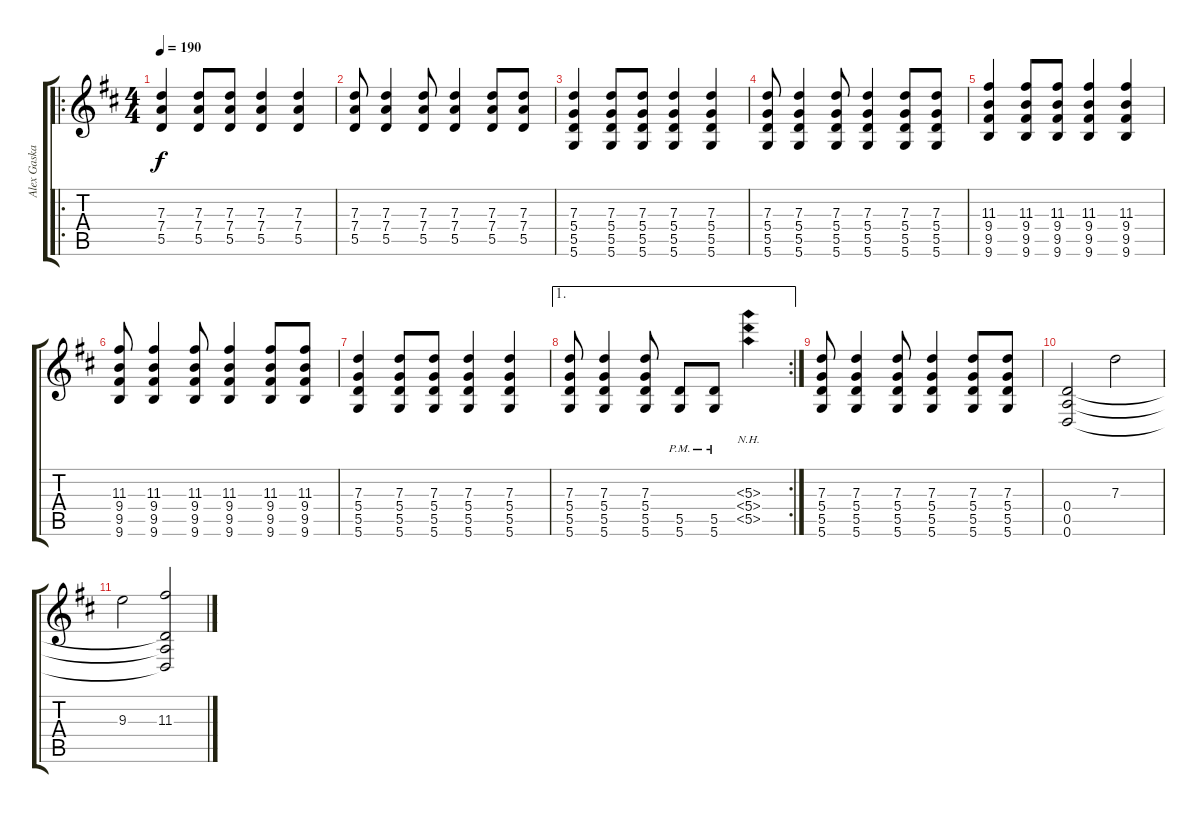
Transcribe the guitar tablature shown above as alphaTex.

\track ("Alex Gaskarth" "Alex Gaska") {instrument distortionguitar}
\staff {score tabs}
\tuning (E4 B3 G3 D3 A2 D2) {hide}
\ro
\ts (4 4)
\tempo 190
\clef g2
\ks d
(7.3 7.4 5.5).4{dy f} (7.3 7.4 5.5).8 (7.3 7.4 5.5).8 (7.3 7.4 5.5).4 (7.3 7.4 5.5).4 |
(7.3 7.4 5.5).8 (7.3 7.4 5.5).4 (7.3 7.4 5.5).8 (7.3 7.4 5.5).4 (7.3 7.4 5.5).8 (7.3 7.4 5.5).8 |
(7.3 5.4 5.5 5.6).4 (7.3 5.4 5.5 5.6).8 (7.3 5.4 5.5 5.6).8 (7.3 5.4 5.5 5.6).4 (7.3 5.4 5.5 5.6).4 |
(7.3 5.4 5.5 5.6).8 (7.3 5.4 5.5 5.6).4 (7.3 5.4 5.5 5.6).8 (7.3 5.4 5.5 5.6).4 (7.3 5.4 5.5 5.6).8 (7.3 5.4 5.5 5.6).8 |
(11.3 9.4 9.5 9.6).4 (11.3 9.4 9.5 9.6).8 (11.3 9.4 9.5 9.6).8 (11.3 9.4 9.5 9.6).4 (11.3 9.4 9.5 9.6).4 |
(11.3 9.4 9.5 9.6).8 (11.3 9.4 9.5 9.6).4 (11.3 9.4 9.5 9.6).8 (11.3 9.4 9.5 9.6).4 (11.3 9.4 9.5 9.6).8 (11.3 9.4 9.5 9.6).8 |
(7.3 5.4 5.5 5.6).4 (7.3 5.4 5.5 5.6).8 (7.3 5.4 5.5 5.6).8 (7.3 5.4 5.5 5.6).4 (7.3 5.4 5.5 5.6).4 |
\ae 1
\rc 2
(7.3 5.4 5.5 5.6).8 (7.3 5.4 5.5 5.6).4 (7.3 5.4 5.5 5.6).8 (5.5{pm} 5.6{pm}).8 (5.5{pm} 5.6{pm}).8 (5.3{nh} 5.4{nh} 5.5{nh}).4 |
(7.3 5.4 5.5 5.6).8 (7.3 5.4 5.5 5.6).4 (7.3 5.4 5.5 5.6).8 (7.3 5.4 5.5 5.6).4 (7.3 5.4 5.5 5.6).8 (7.3 5.4 5.5 5.6).8 |
(0.4 0.5 0.6).2 7.3.2 |
9.3.2 (11.3 0.4{t} 0.5{t} 0.6{t}).2
